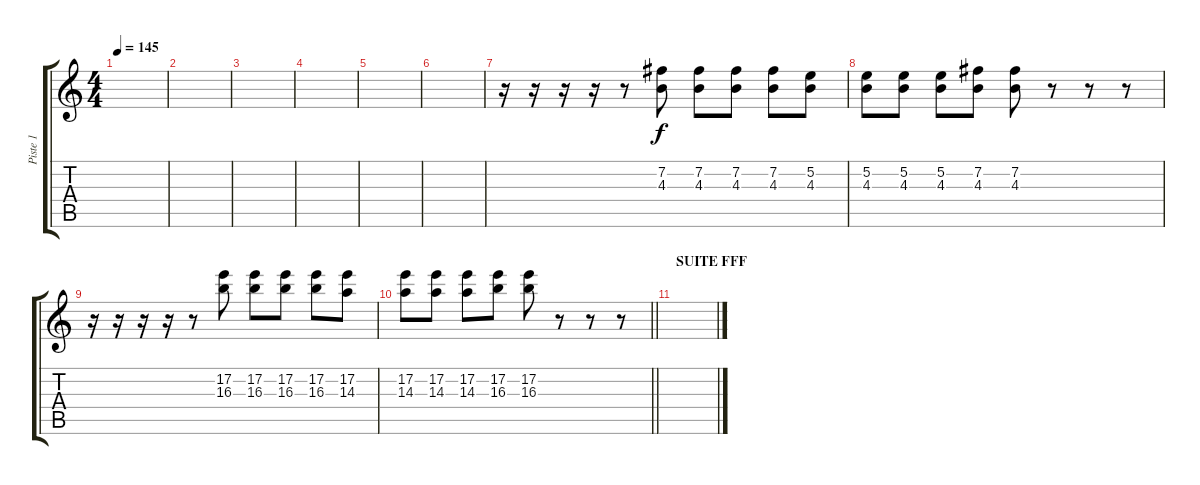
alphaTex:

\track ("Piste 1" "Piste 1") {mute instrument distortionguitar}
\staff {score tabs}
\tuning (E4 B3 G3 D3 A2 E2) {hide}
\ts (4 4)
\tempo 145
\clef g2
\ks c
|
|
|
|
|
|
r.16 r.16 r.16 r.16 r.8 (7.2 4.3).8 (7.2 4.3).8 (7.2 4.3).8 (7.2 4.3).8 (5.2 4.3).8 |
(5.2 4.3).8 (5.2 4.3).8 (5.2 4.3).8 (7.2 4.3).8 (7.2 4.3).8 r.8 r.8 r.8 |
r.16 r.16 r.16 r.16 r.8 (17.2 16.3).8 (17.2 16.3).8 (17.2 16.3).8 (17.2 16.3).8 (17.2 14.3).8 |
\barLineRight lightlight
(17.2 14.3).8 (17.2 14.3).8 (17.2 14.3).8 (17.2 16.3).8 (17.2 16.3).8 r.8 r.8 r.8 |
\section ("" "SUITE FFF")
